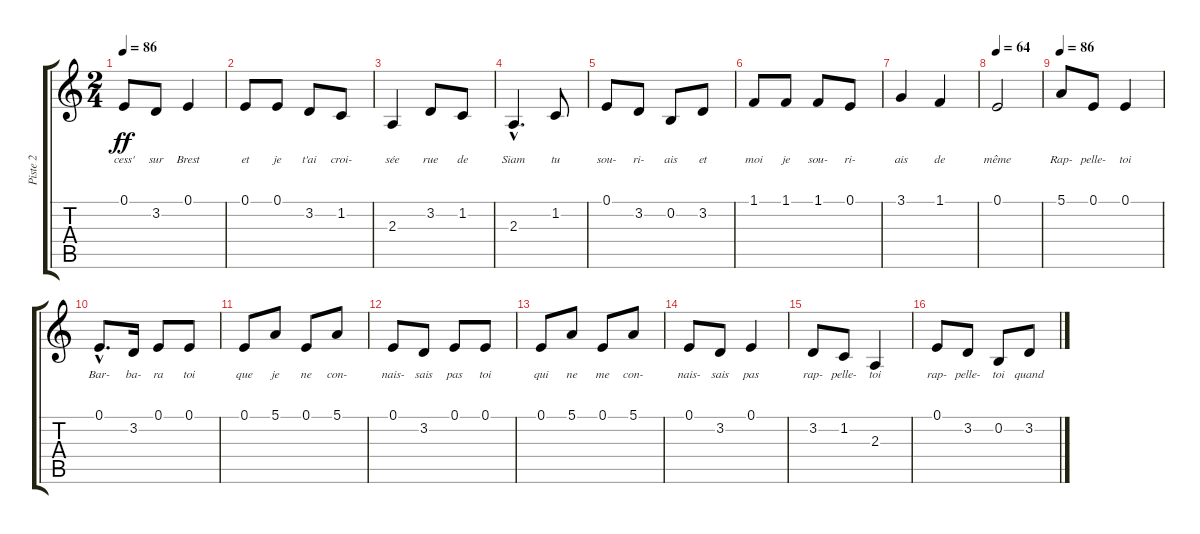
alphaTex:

\track ("Piste 2" "Piste 2") {instrument flute}
\staff {score tabs}
\tuning (E4 B3 G3 D3 A2 E2) {hide}
\ts (2 4)
\tempo 86
\clef g2
\ks c
0.1.8{lyrics (0 "cess'") lyrics (1 "") lyrics (2 "") lyrics (3 "") lyrics (4 "") dy ff} 3.2.8{lyrics (0 "sur") lyrics (1 "") lyrics (2 "") lyrics (3 "") lyrics (4 "")} 0.1.4{lyrics (0 "Brest") lyrics (1 "") lyrics (2 "") lyrics (3 "") lyrics (4 "")} |
0.1.8{lyrics (0 "et") lyrics (1 "") lyrics (2 "") lyrics (3 "") lyrics (4 "")} 0.1.8{lyrics (0 "je") lyrics (1 "") lyrics (2 "") lyrics (3 "") lyrics (4 "")} 3.2.8{lyrics (0 "t'ai") lyrics (1 "") lyrics (2 "") lyrics (3 "") lyrics (4 "")} 1.2.8{lyrics (0 "croi-") lyrics (1 "") lyrics (2 "") lyrics (3 "") lyrics (4 "")} |
2.3.4{lyrics (0 "sée") lyrics (1 "") lyrics (2 "") lyrics (3 "") lyrics (4 "")} 3.2.8{lyrics (0 "rue") lyrics (1 "") lyrics (2 "") lyrics (3 "") lyrics (4 "")} 1.2.8{lyrics (0 "de") lyrics (1 "") lyrics (2 "") lyrics (3 "") lyrics (4 "")} |
2.3{hac}.4{d lyrics (0 "Siam") lyrics (1 "") lyrics (2 "") lyrics (3 "") lyrics (4 "")} 1.2.8{lyrics (0 "tu") lyrics (1 "") lyrics (2 "") lyrics (3 "") lyrics (4 "")} |
0.1.8{lyrics (0 "sou-") lyrics (1 "") lyrics (2 "") lyrics (3 "") lyrics (4 "")} 3.2.8{lyrics (0 "ri-") lyrics (1 "") lyrics (2 "") lyrics (3 "") lyrics (4 "")} 0.2.8{lyrics (0 "ais") lyrics (1 "") lyrics (2 "") lyrics (3 "") lyrics (4 "")} 3.2.8{lyrics (0 "et") lyrics (1 "") lyrics (2 "") lyrics (3 "") lyrics (4 "")} |
1.1.8{lyrics (0 "moi") lyrics (1 "") lyrics (2 "") lyrics (3 "") lyrics (4 "")} 1.1.8{lyrics (0 "je") lyrics (1 "") lyrics (2 "") lyrics (3 "") lyrics (4 "")} 1.1.8{lyrics (0 "sou-") lyrics (1 "") lyrics (2 "") lyrics (3 "") lyrics (4 "")} 0.1.8{lyrics (0 "ri-") lyrics (1 "") lyrics (2 "") lyrics (3 "") lyrics (4 "")} |
3.1.4{lyrics (0 "ais") lyrics (1 "") lyrics (2 "") lyrics (3 "") lyrics (4 "")} 1.1.4{lyrics (0 "de") lyrics (1 "") lyrics (2 "") lyrics (3 "") lyrics (4 "")} |
\tempo 64
0.1.2{lyrics (0 "même") lyrics (1 "") lyrics (2 "") lyrics (3 "") lyrics (4 "")} |
\tempo 86
5.1.8{lyrics (0 "Rap-") lyrics (1 "") lyrics (2 "") lyrics (3 "") lyrics (4 "")} 0.1.8{lyrics (0 "pelle-") lyrics (1 "") lyrics (2 "") lyrics (3 "") lyrics (4 "")} 0.1.4{lyrics (0 "toi") lyrics (1 "") lyrics (2 "") lyrics (3 "") lyrics (4 "")} |
0.1{hac}.8{d lyrics (0 "Bar-") lyrics (1 "") lyrics (2 "") lyrics (3 "") lyrics (4 "")} 3.2.16{lyrics (0 "ba-") lyrics (1 "") lyrics (2 "") lyrics (3 "") lyrics (4 "")} 0.1.8{lyrics (0 "ra") lyrics (1 "") lyrics (2 "") lyrics (3 "") lyrics (4 "")} 0.1.8{lyrics (0 "toi") lyrics (1 "") lyrics (2 "") lyrics (3 "") lyrics (4 "")} |
0.1.8{lyrics (0 "que") lyrics (1 "") lyrics (2 "") lyrics (3 "") lyrics (4 "")} 5.1.8{lyrics (0 "je") lyrics (1 "") lyrics (2 "") lyrics (3 "") lyrics (4 "")} 0.1.8{lyrics (0 "ne") lyrics (1 "") lyrics (2 "") lyrics (3 "") lyrics (4 "")} 5.1.8{lyrics (0 "con-") lyrics (1 "") lyrics (2 "") lyrics (3 "") lyrics (4 "")} |
0.1.8{lyrics (0 "nais-") lyrics (1 "") lyrics (2 "") lyrics (3 "") lyrics (4 "")} 3.2.8{lyrics (0 "sais") lyrics (1 "") lyrics (2 "") lyrics (3 "") lyrics (4 "")} 0.1.8{lyrics (0 "pas") lyrics (1 "") lyrics (2 "") lyrics (3 "") lyrics (4 "")} 0.1.8{lyrics (0 "toi") lyrics (1 "") lyrics (2 "") lyrics (3 "") lyrics (4 "")} |
0.1.8{lyrics (0 "qui") lyrics (1 "") lyrics (2 "") lyrics (3 "") lyrics (4 "")} 5.1.8{lyrics (0 "ne") lyrics (1 "") lyrics (2 "") lyrics (3 "") lyrics (4 "")} 0.1.8{lyrics (0 "me") lyrics (1 "") lyrics (2 "") lyrics (3 "") lyrics (4 "")} 5.1.8{lyrics (0 "con-") lyrics (1 "") lyrics (2 "") lyrics (3 "") lyrics (4 "")} |
0.1.8{lyrics (0 "nais-") lyrics (1 "") lyrics (2 "") lyrics (3 "") lyrics (4 "")} 3.2.8{lyrics (0 "sais") lyrics (1 "") lyrics (2 "") lyrics (3 "") lyrics (4 "")} 0.1.4{lyrics (0 "pas") lyrics (1 "") lyrics (2 "") lyrics (3 "") lyrics (4 "")} |
3.2.8{lyrics (0 "rap-") lyrics (1 "") lyrics (2 "") lyrics (3 "") lyrics (4 "")} 1.2.8{lyrics (0 "pelle-") lyrics (1 "") lyrics (2 "") lyrics (3 "") lyrics (4 "")} 2.3.4{lyrics (0 "toi") lyrics (1 "") lyrics (2 "") lyrics (3 "") lyrics (4 "")} |
0.1.8{lyrics (0 "rap-") lyrics (1 "") lyrics (2 "") lyrics (3 "") lyrics (4 "")} 3.2.8{lyrics (0 "pelle-") lyrics (1 "") lyrics (2 "") lyrics (3 "") lyrics (4 "")} 0.2.8{lyrics (0 "toi") lyrics (1 "") lyrics (2 "") lyrics (3 "") lyrics (4 "")} 3.2.8{lyrics (0 "quand") lyrics (1 "") lyrics (2 "") lyrics (3 "") lyrics (4 "")}
